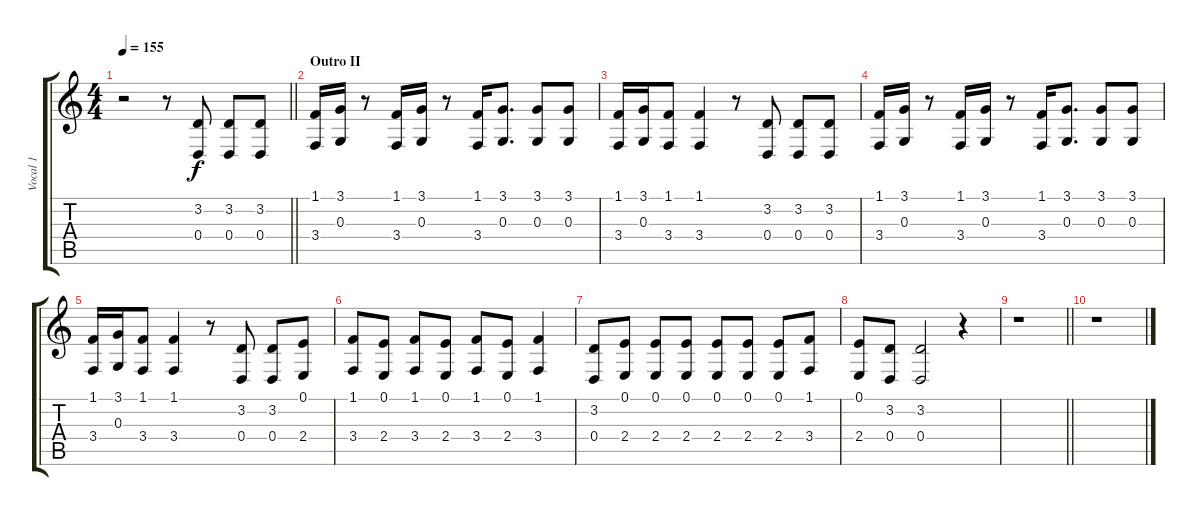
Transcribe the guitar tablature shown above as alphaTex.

\track ("Vocal 1" "Vocal 1") {instrument flute}
\staff {score tabs}
\tuning (E4 B3 G3 D3 A2 E2) {hide}
\ts (4 4)
\tempo 155
\clef g2
\barLineRight lightlight
\ks c
r.2{dy f} r.8 (3.2 0.4).8 (3.2 0.4).8 (3.2 0.4).8 |
\section ("" "Outro II")
(1.1 3.4).16 (3.1 0.3).16 r.8 (1.1 3.4).16 (3.1 0.3).16 r.8 (1.1 3.4).16 (3.1 0.3).8{d} (3.1 0.3).8 (3.1 0.3).8 |
(1.1 3.4).16 (3.1 0.3).16 (1.1 3.4).8 (1.1 3.4).4 r.8 (3.2 0.4).8 (3.2 0.4).8 (3.2 0.4).8 |
(1.1 3.4).16 (3.1 0.3).16 r.8 (1.1 3.4).16 (3.1 0.3).16 r.8 (1.1 3.4).16 (3.1 0.3).8{d} (3.1 0.3).8 (3.1 0.3).8 |
(1.1 3.4).16 (3.1 0.3).16 (1.1 3.4).8 (1.1 3.4).4 r.8 (3.2 0.4).8 (3.2 0.4).8 (0.1 2.4).8 |
(1.1 3.4).8 (0.1 2.4).8 (1.1 3.4).8 (0.1 2.4).8 (1.1 3.4).8 (0.1 2.4).8 (1.1 3.4).4 |
(3.2 0.4).8 (0.1 2.4).8 (0.1 2.4).8 (0.1 2.4).8 (0.1 2.4).8 (0.1 2.4).8 (0.1 2.4).8 (1.1 3.4).8 |
(0.1 2.4).8 (3.2 0.4).8 (3.2 0.4).2 r.4 |
\barLineRight lightlight
r.1 |
r.1
